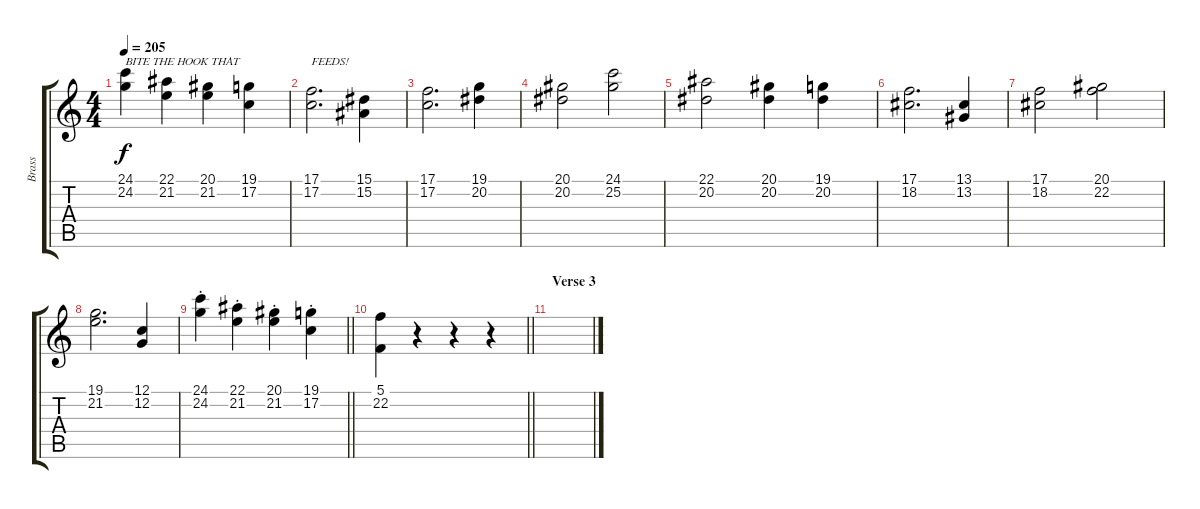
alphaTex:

\track ("Brass" "Brass") {instrument brasssection}
\staff {score tabs}
\tuning (C4 G3 Eb3 Bb2 F2 C2) {hide}
\ts (4 4)
\tempo 205
\clef g2
\ks c
(24.1 24.2).4{txt "BITE THE HOOK THAT" dy f} (22.1 21.2).4 (20.1 21.2).4 (19.1 17.2).4 |
(17.1 17.2).2{d txt "FEEDS!"} (15.1 15.2).4 |
(17.1 17.2).2{d} (19.1 20.2).4 |
(20.1 20.2).2 (24.1 25.2).2 |
(22.1 20.2).2 (20.1 20.2).4 (19.1 20.2).4 |
(17.1 18.2).2{d} (13.1 13.2).4 |
(17.1 18.2).2 (20.1 22.2).2 |
(19.1 21.2).2{d} (12.1 12.2).4 |
\barLineRight lightlight
(24.1{st} 24.2{st}).4 (22.1{st} 21.2{st}).4 (20.1{st} 21.2{st}).4 (19.1{st} 17.2{st}).4 |
\barLineRight lightlight
(5.1 22.2).4 r.4 r.4 r.4 |
\section ("" "Verse 3")
